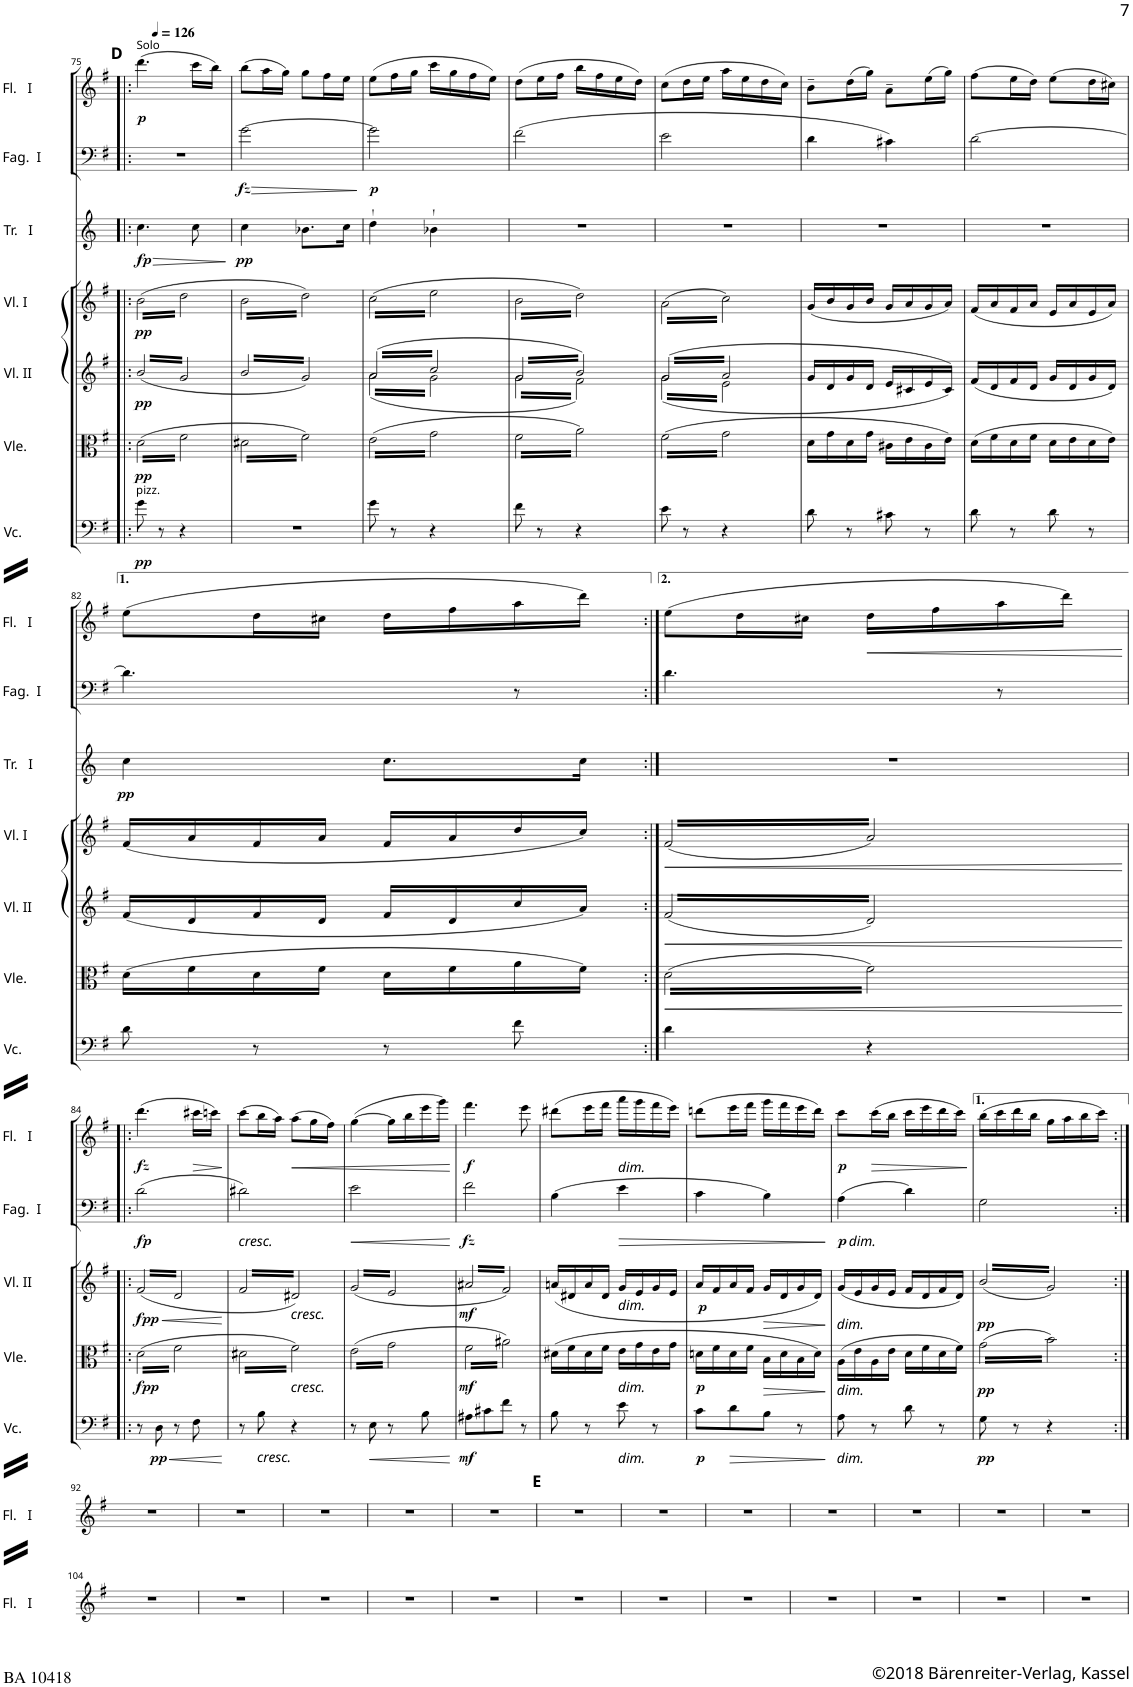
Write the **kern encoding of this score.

**kern	**dynam	**kern	**dynam	**kern	**dynam	**kern	**dynam	**kern	**dynam	**kern	**dynam	**kern	**dynam
*part7	*part7	*part6	*part6	*part5	*part5	*part4	*part4	*part3	*part3	*part2	*part2	*part1	*part1
*staff7	*staff7	*staff6	*staff6	*staff5	*staff5	*staff4	*staff4	*staff3	*staff3	*staff2	*staff2	*staff1	*staff1
*I"Violoncelli	*	*I"Viole	*	*I"Violini II	*	*I"Violini I	*	*I"Tromba I in Bb	*	*I"Fagotto I	*	*I"Flauto I	*
*I'Vc.	*	*I'Vle.	*	*I'Vl. II	*	*I'Vl. I	*	*I'Tr.   I	*	*I'Fag.  I	*	*I'Fl.   I	*
!!LO:PB:g=z
*clefF4	*	*clefC3	*	*clefG2	*	*clefG2	*	*clefG2	*	*clefF4	*	*clefG2	*
*	*	*	*	*	*	*Trd1c2	*	*Trd-1c-2	*	*	*	*	*
*k[f#]	*	*k[f#]	*	*k[f#]	*	*k[f#]	*	*k[]	*	*k[f#]	*	*k[f#]	*
*M2/4	*	*M2/4	*	*M2/4	*	*M2/4	*	*M2/4	*	*M2/4	*	*M2/4	*
*MM126	*	*MM126	*	*MM126	*	*MM126	*	*MM126	*	*MM126	*	*MM126	*
!!LO:REH:place=s1:a:B:cj:enc=none:fs=14:t=D
=75!|:	=75!|:	=75!|:	=75!|:	=75!|:	=75!|:	=75!|:	=75!|:	=75!|:	=75!|:	=75!|:	=75!|:	=75!|:	=75!|:
!	!	!	!	!	!	!	!	!	!	!	!	!LO:TX:a:t=Solo	!
!LO:TX:a:t=pizz.	!	!	!	!	!	!	!	!	!	!	!	!	!
!	!LO:DY:b	!	!LO:DY:b	!	!LO:DY:b	!	!LO:DY:b	!	!LO:HP:b	!	!	!	!
!	!	!	!	!	!	!	!	!	!LO:DY:n=1:b	!	!	!	!LO:DY:b
*	*	*tremolo	*	*	*	*	*	*	*	*	*	*	*
*	*	*	*	*tremolo	*	*	*	*	*	*	*	*	*
*	*	*	*	*	*	*tremolo	*	*	*	*	*	*	*
8g\	pp	(32d\LLL	pp	(32b/LLL	pp	(32b\LLL	pp	4.cc\	> fp	2r	.	(4.ddd\	p
.	.	32f#\	.	32g/	.	32dd\	.	.	.	.	.	.	.
.	.	32d\	.	32b/	.	32b\	.	.	.	.	.	.	.
.	.	32f#\	.	32g/	.	32dd\	.	.	.	.	.	.	.
8r	.	32d\	.	32b/	.	32b\	.	.	.	.	.	.	.
.	.	32f#\	.	32g/	.	32dd\	.	.	.	.	.	.	.
.	.	32d\	.	32b/	.	32b\	.	.	.	.	.	.	.
.	.	32f#\	.	32g/	.	32dd\	.	.	.	.	.	.	.
4r	.	32d\	.	32b/	.	32b\	.	.	.	.	.	.	.
.	.	32f#\	.	32g/	.	32dd\	.	.	.	.	.	.	.
.	.	32d\	.	32b/	.	32b\	.	.	.	.	.	.	.
.	.	32f#\	.	32g/	.	32dd\	.	.	.	.	.	.	.
.	.	32d\	.	32b/	.	32b\	.	8cc\	.	.	.	16ccc\LL	.
.	.	32f#\	.	32g/	.	32dd\	.	.	.	.	.	.	.
.	.	32d\	.	32b/	.	32b\	.	.	.	.	.	16bb\JJ)	.
.	.	32f#\JJJ	.	32g/JJJ	.	32dd\JJJ	.	.	.	.	.	.	.
.	.	.	.	.	.	.	.	.	]	.	.	.	.
=76	=76	=76	=76	=76	=76	=76	=76	=76	=76	=76	=76	=76	=76
!	!	!	!	!	!	!	!	!	!LO:DY:b	!	!LO:HP:b	!	!
!	!	!	!	!	!	!	!	!	!	!	!LO:DY:n=1:b	!	!
2r	.	32d#X\LLL	.	32b/LLL	.	32b\LLL	.	4cc\	pp	[2g\	> fz	(8bb\L	.
.	.	32f#\)	.	32g/)	.	32dd\)	.	.	.	.	.	.	.
.	.	32d#X\	.	32b/	.	32b\	.	.	.	.	.	.	.
.	.	32f#\)	.	32g/)	.	32dd\)	.	.	.	.	.	.	.
.	.	32d#X\	.	32b/	.	32b\	.	.	.	.	.	16aa\L	.
.	.	32f#\)	.	32g/)	.	32dd\)	.	.	.	.	.	.	.
.	.	32d#X\	.	32b/	.	32b\	.	.	.	.	.	16gg\JJ)	.
.	.	32f#\)	.	32g/)	.	32dd\)	.	.	.	.	.	.	.
.	.	32d#X\	.	32b/	.	32b\	.	8.b-X\L	.	.	.	8gg\L	.
.	.	32f#\)	.	32g/)	.	32dd\)	.	.	.	.	.	.	.
.	.	32d#X\	.	32b/	.	32b\	.	.	.	.	.	.	.
.	.	32f#\)	.	32g/)	.	32dd\)	.	.	.	.	.	.	.
.	.	32d#X\	.	32b/	.	32b\	.	.	.	.	.	16ff#\L	.
.	.	32f#\)	.	32g/)	.	32dd\)	.	.	.	.	.	.	.
.	.	32d#X\	.	32b/	.	32b\	.	16cc\Jk	.	.	.	16ee\JJ	.
.	.	32f#\)JJJ	.	32g/)JJJ	.	32dd\)JJJ	.	.	.	.	.	.	.
.	.	.	.	.	.	.	.	.	.	.	]	.	.
=77	=77	=77	=77	=77	=77	=77	=77	=77	=77	=77	=77	=77	=77
*	*	*	*	*^	*	*	*	*	*	*	*	*	*
!	!	!	!	!	!	!	!	!	!	!	!	!LO:DY:b	!	!
8g\	.	(32e\LLL	.	(32a/LLL	(32a\LLL	.	(32cc\LLL	.	4dd`\	.	2g\]	p	(8ee\L	.
.	.	32g\	.	32cc/	32g\	.	32ee\	.	.	.	.	.	.	.
.	.	32e\	.	32a/	32a\	.	32cc\	.	.	.	.	.	.	.
.	.	32g\	.	32cc/	32g\	.	32ee\	.	.	.	.	.	.	.
8r	.	32e\	.	32a/	32a\	.	32cc\	.	.	.	.	.	16ff#\L	.
.	.	32g\	.	32cc/	32g\	.	32ee\	.	.	.	.	.	.	.
.	.	32e\	.	32a/	32a\	.	32cc\	.	.	.	.	.	16gg\JJ	.
.	.	32g\	.	32cc/	32g\	.	32ee\	.	.	.	.	.	.	.
4r	.	32e\	.	32a/	32a\	.	32cc\	.	4b-X`\	.	.	.	16ccc\LL	.
.	.	32g\	.	32cc/	32g\	.	32ee\	.	.	.	.	.	.	.
.	.	32e\	.	32a/	32a\	.	32cc\	.	.	.	.	.	16gg\	.
.	.	32g\	.	32cc/	32g\	.	32ee\	.	.	.	.	.	.	.
.	.	32e\	.	32a/	32a\	.	32cc\	.	.	.	.	.	16ff#\	.
.	.	32g\	.	32cc/	32g\	.	32ee\	.	.	.	.	.	.	.
.	.	32e\	.	32a/	32a\	.	32cc\	.	.	.	.	.	16ee\JJ)	.
.	.	32g\JJJ	.	32cc/JJJ	32g\JJJ	.	32ee\JJJ	.	.	.	.	.	.	.
=78	=78	=78	=78	=78	=78	=78	=78	=78	=78	=78	=78	=78	=78	=78
8f#\	.	32f#\LLL	.	32g/LLL	32g\LLL	.	32b\LLL	.	2r	.	(2f#\	.	(8dd\L	.
.	.	32a\)	.	32b/)	32f#\)	.	32dd\)	.	.	.	.	.	.	.
.	.	32f#\	.	32g/	32g\	.	32b\	.	.	.	.	.	.	.
.	.	32a\)	.	32b/)	32f#\)	.	32dd\)	.	.	.	.	.	.	.
8r	.	32f#\	.	32g/	32g\	.	32b\	.	.	.	.	.	16ee\L	.
.	.	32a\)	.	32b/)	32f#\)	.	32dd\)	.	.	.	.	.	.	.
.	.	32f#\	.	32g/	32g\	.	32b\	.	.	.	.	.	16ff#\JJ	.
.	.	32a\)	.	32b/)	32f#\)	.	32dd\)	.	.	.	.	.	.	.
4r	.	32f#\	.	32g/	32g\	.	32b\	.	.	.	.	.	16bb\LL	.
.	.	32a\)	.	32b/)	32f#\)	.	32dd\)	.	.	.	.	.	.	.
.	.	32f#\	.	32g/	32g\	.	32b\	.	.	.	.	.	16ff#\	.
.	.	32a\)	.	32b/)	32f#\)	.	32dd\)	.	.	.	.	.	.	.
.	.	32f#\	.	32g/	32g\	.	32b\	.	.	.	.	.	16ee\	.
.	.	32a\)	.	32b/)	32f#\)	.	32dd\)	.	.	.	.	.	.	.
.	.	32f#\	.	32g/	32g\	.	32b\	.	.	.	.	.	16dd\JJ)	.
.	.	32a\)JJJ	.	32b/)JJJ	32f#\)JJJ	.	32dd\)JJJ	.	.	.	.	.	.	.
=79	=79	=79	=79	=79	=79	=79	=79	=79	=79	=79	=79	=79	=79	=79
8e\	.	(32f#\LLL	.	(32g/LLL	(32g\LLL	.	(32a\LLL	.	2r	.	2e\	.	(8cc\L	.
.	.	32g\	.	32a/	32e\	.	32cc\)	.	.	.	.	.	.	.
.	.	32f#\	.	32g/	32g\	.	32a\	.	.	.	.	.	.	.
.	.	32g\	.	32a/	32e\	.	32cc\)	.	.	.	.	.	.	.
8r	.	32f#\	.	32g/	32g\	.	32a\	.	.	.	.	.	16dd\L	.
.	.	32g\	.	32a/	32e\	.	32cc\)	.	.	.	.	.	.	.
.	.	32f#\	.	32g/	32g\	.	32a\	.	.	.	.	.	16ee\JJ	.
.	.	32g\	.	32a/	32e\	.	32cc\)	.	.	.	.	.	.	.
4r	.	32f#\	.	32g/	32g\	.	32a\	.	.	.	.	.	16aa\LL	.
.	.	32g\	.	32a/	32e\	.	32cc\)	.	.	.	.	.	.	.
.	.	32f#\	.	32g/	32g\	.	32a\	.	.	.	.	.	16ee\	.
.	.	32g\	.	32a/	32e\	.	32cc\)	.	.	.	.	.	.	.
.	.	32f#\	.	32g/	32g\	.	32a\	.	.	.	.	.	16dd\	.
.	.	32g\	.	32a/	32e\	.	32cc\)	.	.	.	.	.	.	.
.	.	32f#\	.	32g/	32g\	.	32a\	.	.	.	.	.	16cc\JJ)	.
.	.	32g\JJJ	.	32a/JJJ	32e\JJJ	.	32cc\)JJJ	.	.	.	.	.	.	.
*	*	*	*	*	*	*	*Xtremolo	*	*	*	*	*	*	*
*	*	*	*	*Xtremolo	*	*	*	*	*	*	*	*	*	*
*	*	*Xtremolo	*	*	*	*	*	*	*	*	*	*	*	*
*	*	*	*	*v	*v	*	*	*	*	*	*	*	*	*
=80	=80	=80	=80	=80	=80	=80	=80	=80	=80	=80	=80	=80	=80
8d\	.	16d\LL	.	16g/LL	.	(16g/LL	.	2r	.	4d\	.	8b~\L	.
.	.	.	.	.	.	.	.	.	.	.	.	.	.
.	.	16g\	.	16d/	.	16b/	.	.	.	.	.	.	.
.	.	.	.	.	.	.	.	.	.	.	.	.	.
8r	.	16d\	.	16g/	.	16g/	.	.	.	.	.	(16dd\L	.
.	.	.	.	.	.	.	.	.	.	.	.	.	.
.	.	16g\JJ	.	16d/JJ	.	16b/JJ	.	.	.	.	.	16gg\JJ)	.
.	.	.	.	.	.	.	.	.	.	.	.	.	.
8c#X\	.	16c#X\LL	.	16e/LL	.	16g/LL	.	.	.	4c#X\)	.	8a~\L	.
.	.	16e\	.	16c#X/	.	16a/	.	.	.	.	.	.	.
8r	.	16c#\	.	16e/	.	16g/	.	.	.	.	.	(16ee\L	.
.	.	16e\JJ)	.	16c#/JJ))	.	16a/JJ)	.	.	.	.	.	16gg\JJ)	.
=81	=81	=81	=81	=81	=81	=81	=81	=81	=81	=81	=81	=81	=81
8d\	.	(16d\LL	.	(16f#/LL	.	(16f#/LL	.	2r	.	[2d\	.	(8ff#\L	.
.	.	16f#\	.	16d/	.	16a/	.	.	.	.	.	.	.
8r	.	16d\	.	16f#/	.	16f#/	.	.	.	.	.	16ee\L	.
.	.	16f#\JJ	.	16d/JJ	.	16a/JJ	.	.	.	.	.	16dd\JJ)	.
8d\	.	16d\LL	.	16g/LL	.	16e/LL	.	.	.	.	.	(8ee\L	.
.	.	16e\	.	16d/	.	16a/	.	.	.	.	.	.	.
8r	.	16d\	.	16g/	.	16e/	.	.	.	.	.	16dd\L	.
.	.	16e\JJ)	.	16d/JJ)	.	16a/JJ)	.	.	.	.	.	16cc#X\JJ)	.
!!LO:LB:g=z
=82	=82	=82	=82	=82	=82	=82	=82	=82	=82	=82	=82	=82	=82
!	!	!	!	!	!	!	!	!	!LO:DY:b	!	!	!	!
8d\	.	(16d\LL	.	(16f#/LL	.	(16f#/LL	.	4cc\	pp	4.d\]	.	(8ee\L	.
.	.	16f#\	.	16d/	.	16a/	.	.	.	.	.	.	.
8r	.	16d\	.	16f#/	.	16f#/	.	.	.	.	.	16dd\L	.
.	.	16f#\JJ	.	16d/JJ	.	16a/JJ	.	.	.	.	.	16cc#X\JJ	.
8r	.	16d\LL	.	16f#/LL	.	16f#/LL	.	8.cc\L	.	.	.	16dd\LL	.
.	.	16f#\	.	16d/	.	16a/	.	.	.	.	.	16ff#\	.
8f#\	.	16a\	.	16cc/	.	16dd/	.	.	.	8r	.	16aa\	.
.	.	16f#\JJ)	.	16a/JJ)	.	16cc/JJ)	.	16cc\Jk	.	.	.	16ddd\JJ)	.
=83:|!	=83:|!	=83:|!	=83:|!	=83:|!	=83:|!	=83:|!	=83:|!	=83:|!	=83:|!	=83:|!	=83:|!	=83:|!	=83:|!
!	!	!	!LO:HP:b	!	!LO:HP:b	!	!LO:HP:b	!	!	!	!	!	!
*	*	*tremolo	*	*	*	*	*	*	*	*	*	*	*
*	*	*	*	*tremolo	*	*	*	*	*	*	*	*	*
*	*	*	*	*	*	*tremolo	*	*	*	*	*	*	*
4d\	.	(32d\LLL	<	(32f#/LLL	<	(32f#/LLL	<	2r	.	4.d\	.	(8ee\L	.
.	.	32f#\)	.	32d/)	.	32a/)	.	.	.	.	.	.	.
.	.	32d\	.	32f#/	.	32f#/	.	.	.	.	.	.	.
.	.	32f#\)	.	32d/)	.	32a/)	.	.	.	.	.	.	.
.	.	32d\	.	32f#/	.	32f#/	.	.	.	.	.	16dd\L	.
.	.	32f#\)	.	32d/)	.	32a/)	.	.	.	.	.	.	.
.	.	32d\	.	32f#/	.	32f#/	.	.	.	.	.	16cc#X\JJ	.
.	.	32f#\)	.	32d/)	.	32a/)	.	.	.	.	.	.	.
!	!	!	!	!	!	!	!	!	!	!	!	!	!LO:HP:b
4r	.	32d\	.	32f#/	.	32f#/	.	.	.	.	.	16dd\LL	<
.	.	32f#\)	.	32d/)	.	32a/)	.	.	.	.	.	.	.
.	.	32d\	.	32f#/	.	32f#/	.	.	.	.	.	16ff#\	.
.	.	32f#\)	.	32d/)	.	32a/)	.	.	.	.	.	.	.
.	.	32d\	.	32f#/	.	32f#/	.	.	.	8r	.	16aa\	.
.	.	32f#\)	.	32d/)	.	32a/)	.	.	.	.	.	.	.
.	.	32d\	.	32f#/	.	32f#/	.	.	.	.	.	16ddd\JJ)	.
.	.	32f#\)JJJ	.	32d/)JJJ	.	32a/)JJJ	.	.	.	.	.	.	.
*	*	*	*	*	*	*Xtremolo	*	*	*	*	*	*	*
.	.	.	[	.	[	.	[	.	.	.	.	.	[
!!LO:LB:g=z
=84!|:	=84!|:	=84!|:	=84!|:	=84!|:	=84!|:	=84!|:	=84!|:	=84!|:	=84!|:	=84!|:	=84!|:	=84!|:	=84!|:
!	!	!	!LO:DY:b	!	!LO:HP:b	!	!	!	!	!	!	!	!
!	!	!	!	!	!LO:DY:n=1:b	!	!	!	!	!	!LO:DY:b	!	!LO:DY:b
8r	.	(32d\LLL	other-dynamics	(32f#/LLL	< other-dynamics	2r	.	2r	.	(2d\	fp	(4.ddd\	fz
.	.	32f#\	.	32d/	.	.	.	.	.	.	.	.	.
.	.	32d\	.	32f#/	.	.	.	.	.	.	.	.	.
.	.	32f#\	.	32d/	.	.	.	.	.	.	.	.	.
!	!LO:HP:b	!	!	!	!	!	!	!	!	!	!	!	!
!	!LO:DY:n=1:b	!	!	!	!	!	!	!	!	!	!	!	!
8D\	< pp	32d\	.	32f#/	.	.	.	.	.	.	.	.	.
.	.	32f#\	.	32d/	.	.	.	.	.	.	.	.	.
.	.	32d\	.	32f#/	.	.	.	.	.	.	.	.	.
.	.	32f#\	.	32d/	.	.	.	.	.	.	.	.	.
8r	.	32d\	.	32f#/	.	.	.	.	.	.	.	.	.
.	.	32f#\	.	32d/	.	.	.	.	.	.	.	.	.
.	.	32d\	.	32f#/	.	.	.	.	.	.	.	.	.
.	.	32f#\	.	32d/	.	.	.	.	.	.	.	.	.
!	!	!	!	!	!	!	!	!	!	!	!	!	!LO:HP:b
8F#\	.	32d\	.	32f#/	.	.	.	.	.	.	.	16ccc#X\LL	>
.	.	32f#\	.	32d/	.	.	.	.	.	.	.	.	.
.	.	32d\	.	32f#/	.	.	.	.	.	.	.	16cccn\JJ)	.
.	.	32f#\JJJ	.	32d/JJJ	.	.	.	.	.	.	.	.	.
.	[	.	.	.	[	.	.	.	.	.	.	.	]
=85	=85	=85	=85	=85	=85	=85	=85	=85	=85	=85	=85	=85	=85
!	!	!	!	!	!	!	!	!	!	!LO:TX:b:i:t=cresc.	!	!	!
8r	.	32d#X\LLL	.	32f#/LLL	.	2r	.	2r	.	2d#X\)	.	(8ccc\L	.
.	.	32f#\)	.	32d#X/)	.	.	.	.	.	.	.	.	.
.	.	32d#X\	.	32f#/	.	.	.	.	.	.	.	.	.
.	.	32f#\)	.	32d#X/)	.	.	.	.	.	.	.	.	.
!LO:TX:b:i:t=cresc.	!	!	!	!	!	!	!	!	!	!	!	!	!
8B\	.	32d#X\	.	32f#/	.	.	.	.	.	.	.	16bb\L	.
.	.	32f#\)	.	32d#X/)	.	.	.	.	.	.	.	.	.
.	.	32d#X\	.	32f#/	.	.	.	.	.	.	.	16aa\JJ)	.
.	.	32f#\)	.	32d#X/)	.	.	.	.	.	.	.	.	.
!	!	!	!	!LO:TX:b:i:t=cresc.	!	!	!	!	!	!	!	!	!
!	!	!LO:TX:b:i:t=cresc.	!	!	!	!	!	!	!	!	!	!	!
!	!	!	!	!	!	!	!	!	!	!	!	!	!LO:HP:b
4r	.	32d#X\	.	32f#/	.	.	.	.	.	.	.	(8aa\L	<
.	.	32f#\)	.	32d#X/)	.	.	.	.	.	.	.	.	.
.	.	32d#X\	.	32f#/	.	.	.	.	.	.	.	.	.
.	.	32f#\)	.	32d#X/)	.	.	.	.	.	.	.	.	.
.	.	32d#X\	.	32f#/	.	.	.	.	.	.	.	16gg\L	.
.	.	32f#\)	.	32d#X/)	.	.	.	.	.	.	.	.	.
.	.	32d#X\	.	32f#/	.	.	.	.	.	.	.	16ff#\JJ)	.
.	.	32f#\)JJJ	.	32d#X/)JJJ	.	.	.	.	.	.	.	.	.
=86	=86	=86	=86	=86	=86	=86	=86	=86	=86	=86	=86	=86	=86
!	!	!	!	!	!	!	!	!	!	!	!LO:HP:b	!	!
8r	.	(32e\LLL	.	(32g/LLL	.	2r	.	2r	.	2e\	<	([4gg\	.
.	.	32g\	.	32e/	.	.	.	.	.	.	.	.	.
.	.	32e\	.	32g/	.	.	.	.	.	.	.	.	.
.	.	32g\	.	32e/	.	.	.	.	.	.	.	.	.
!	!LO:HP:b	!	!	!	!	!	!	!	!	!	!	!	!
8E\	<	32e\	.	32g/	.	.	.	.	.	.	.	.	.
.	.	32g\	.	32e/	.	.	.	.	.	.	.	.	.
.	.	32e\	.	32g/	.	.	.	.	.	.	.	.	.
.	.	32g\	.	32e/	.	.	.	.	.	.	.	.	.
8r	.	32e\	.	32g/	.	.	.	.	.	.	.	16gg\LL]	.
.	.	32g\	.	32e/	.	.	.	.	.	.	.	.	.
.	.	32e\	.	32g/	.	.	.	.	.	.	.	16bb\	.
.	.	32g\	.	32e/	.	.	.	.	.	.	.	.	.
8B\	.	32e\	.	32g/	.	.	.	.	.	.	.	16eee\	.
.	.	32g\	.	32e/	.	.	.	.	.	.	.	.	.
.	.	32e\	.	32g/	.	.	.	.	.	.	.	16ggg\JJ)	.
.	.	32g\JJJ	.	32e/JJJ	.	.	.	.	.	.	.	.	.
.	[	.	.	.	.	.	.	.	.	.	[	.	[
=87	=87	=87	=87	=87	=87	=87	=87	=87	=87	=87	=87	=87	=87
!	!LO:DY:b	!	!LO:DY:b	!	!LO:DY:b	!	!	!	!	!	!LO:DY:b	!	!LO:DY:b
8A#X\L	mf	32f#\LLL	mf	32a#X/LLL	mf	2r	.	2r	.	2f#\	fz	4.fff#\	f
.	.	32a#X\)	.	32f#/)	.	.	.	.	.	.	.	.	.
.	.	32f#\	.	32a#X/	.	.	.	.	.	.	.	.	.
.	.	32a#X\)	.	32f#/)	.	.	.	.	.	.	.	.	.
8c#X\	.	32f#\	.	32a#X/	.	.	.	.	.	.	.	.	.
.	.	32a#X\)	.	32f#/)	.	.	.	.	.	.	.	.	.
.	.	32f#\	.	32a#X/	.	.	.	.	.	.	.	.	.
.	.	32a#X\)	.	32f#/)	.	.	.	.	.	.	.	.	.
8f#\J	.	32f#\	.	32a#X/	.	.	.	.	.	.	.	.	.
.	.	32a#X\)	.	32f#/)	.	.	.	.	.	.	.	.	.
.	.	32f#\	.	32a#X/	.	.	.	.	.	.	.	.	.
.	.	32a#X\)	.	32f#/)	.	.	.	.	.	.	.	.	.
8r	.	32f#\	.	32a#X/	.	.	.	.	.	.	.	8eee\	.
.	.	32a#X\)	.	32f#/)	.	.	.	.	.	.	.	.	.
.	.	32f#\	.	32a#X/	.	.	.	.	.	.	.	.	.
.	.	32a#X\)JJJ	.	32f#/)JJJ	.	.	.	.	.	.	.	.	.
*	*	*	*	*Xtremolo	*	*	*	*	*	*	*	*	*
*	*	*Xtremolo	*	*	*	*	*	*	*	*	*	*	*
=88	=88	=88	=88	=88	=88	=88	=88	=88	=88	=88	=88	=88	=88
8B\	.	(16d#X\LL	.	(<16an/LL	.	2r	.	2r	.	(4B\	.	(8ddd#X\L	.
.	.	.	.	.	.	.	.	.	.	.	.	.	.
.	.	16f#\	.	16d#X/	.	.	.	.	.	.	.	.	.
.	.	.	.	.	.	.	.	.	.	.	.	.	.
8r	.	16d#\	.	16a/	.	.	.	.	.	.	.	16eee\L	.
.	.	.	.	.	.	.	.	.	.	.	.	.	.
.	.	16f#\JJ	.	16d#/JJ	.	.	.	.	.	.	.	16fff#\JJ	.
.	.	.	.	.	.	.	.	.	.	.	.	.	.
!	!	!	!	!	!	!	!	!	!	!	!	!LO:TX:b:i:t=dim.	!
!	!	!	!	!LO:TX:b:i:t=dim.	!	!	!	!	!	!	!	!	!
!	!	!LO:TX:b:i:t=dim.	!	!	!	!	!	!	!	!	!	!	!
!LO:TX:b:i:t=dim.	!	!	!	!	!	!	!	!	!	!	!	!	!
!	!	!	!	!	!	!	!	!	!	!	!LO:HP:b	!	!
8e\	.	16e\LL	.	16g/LL	.	.	.	.	.	4e\	>	16aaa\LL	.
.	.	16g\	.	16e/	.	.	.	.	.	.	.	16ggg\	.
8r	.	16e\	.	16g/	.	.	.	.	.	.	.	16fff#\	.
.	.	16g\JJ	.	16e/JJ	.	.	.	.	.	.	.	16eee\JJ)	.
=89	=89	=89	=89	=89	=89	=89	=89	=89	=89	=89	=89	=89	=89
!	!LO:DY:b	!	!LO:DY:b	!	!LO:DY:b	!	!	!	!	!	!	!	!
8c\L	p	16dn\LL	p	16a/LL	p	2r	.	2r	.	4c\	.	(8dddn\L	.
.	.	16f#\	.	16f#/	.	.	.	.	.	.	.	.	.
!	!LO:HP:b	!	!	!	!	!	!	!	!	!	!	!	!
8d\	>	16d\	.	16a/	.	.	.	.	.	.	.	16eee\L	.
.	.	16f#\JJ	.	16f#/JJ	.	.	.	.	.	.	.	16fff#\JJ	.
!	!	!	!LO:HP:b	!	!LO:HP:b	!	!	!	!	!	!	!	!
8B\J	.	16B\LL	>	16g/LL	>	.	.	.	.	4B\)	.	16ggg\LL	.
.	.	16d\	.	16d/	.	.	.	.	.	.	.	16fff#\	.
8r	.	16B\	.	16g/	.	.	.	.	.	.	.	16eee\	.
.	.	16d\JJ)	.	16d/JJ)	.	.	.	.	.	.	.	16ddd\JJ)	.
.	]	.	]	.	]	.	.	.	.	.	]	.	.
=90	=90	=90	=90	=90	=90	=90	=90	=90	=90	=90	=90	=90	=90
!	!	!	!	!	!	!	!	!	!	!LO:TX:b:i:t=dim.	!	!	!
!	!	!	!	!LO:TX:b:i:t=dim.	!	!	!	!	!	!	!	!	!
!	!	!LO:TX:b:i:t=dim.	!	!	!	!	!	!	!	!	!	!	!
!LO:TX:b:i:t=dim.	!	!	!	!	!	!	!	!	!	!	!	!	!
!	!	!	!	!	!	!	!	!	!	!	!LO:DY:b	!	!LO:DY:b
8A\	.	(16A\LL	.	(16g/LL	.	2r	.	2r	.	(4A\	p	8ccc\L	p
.	.	16e\	.	16e/	.	.	.	.	.	.	.	.	.
!	!	!	!	!	!	!	!	!	!	!	!	!	!LO:HP:b
8r	.	16A\	.	16g/	.	.	.	.	.	.	.	(16ccc\L	>
.	.	16e\JJ	.	16e/JJ	.	.	.	.	.	.	.	16bb\JJ	.
8d\	.	16d\LL	.	16f#/LL	.	.	.	.	.	4d\)	.	16ccc\LL	.
.	.	16f#\	.	16d/	.	.	.	.	.	.	.	16eee\	.
8r	.	16d\	.	16f#/	.	.	.	.	.	.	.	16ddd\	.
.	.	16f#\JJ)	.	16d/JJ)	.	.	.	.	.	.	.	16ccc\JJ)	.
.	.	.	.	.	.	.	.	.	.	.	.	.	]
=91	=91	=91	=91	=91	=91	=91	=91	=91	=91	=91	=91	=91	=91
!	!LO:DY:b	!	!LO:DY:b	!	!LO:DY:b	!	!	!	!	!	!	!	!
*	*	*tremolo	*	*	*	*	*	*	*	*	*	*	*
*	*	*	*	*tremolo	*	*	*	*	*	*	*	*	*
8G\	pp	(32g\LLL	pp	(32b/LLL	pp	2r	.	2r	.	2G\	.	(16bb\LL	.
.	.	32b\)	.	32g/)	.	.	.	.	.	.	.	.	.
.	.	32g\	.	32b/	.	.	.	.	.	.	.	16ccc\	.
.	.	32b\)	.	32g/)	.	.	.	.	.	.	.	.	.
8r	.	32g\	.	32b/	.	.	.	.	.	.	.	16ddd\	.
.	.	32b\)	.	32g/)	.	.	.	.	.	.	.	.	.
.	.	32g\	.	32b/	.	.	.	.	.	.	.	16bb\JJ	.
.	.	32b\)	.	32g/)	.	.	.	.	.	.	.	.	.
4r	.	32g\	.	32b/	.	.	.	.	.	.	.	16gg\LL	.
.	.	32b\)	.	32g/)	.	.	.	.	.	.	.	.	.
.	.	32g\	.	32b/	.	.	.	.	.	.	.	16aa\	.
.	.	32b\)	.	32g/)	.	.	.	.	.	.	.	.	.
.	.	32g\	.	32b/	.	.	.	.	.	.	.	16bb\	.
.	.	32b\)	.	32g/)	.	.	.	.	.	.	.	.	.
.	.	32g\	.	32b/	.	.	.	.	.	.	.	16ccc\JJ)	.
.	.	32b\)JJJ	.	32g/)JJJ	.	.	.	.	.	.	.	.	.
*	*	*	*	*Xtremolo	*	*	*	*	*	*	*	*	*
*	*	*Xtremolo	*	*	*	*	*	*	*	*	*	*	*
!!LO:LB:g=z
=92:|!	=92:|!	=92:|!	=92:|!	=92:|!	=92:|!	=92:|!	=92:|!	=92:|!	=92:|!	=92:|!	=92:|!	=92:|!	=92:|!
2r	.	2r	.	2r	.	2r	.	2r	.	2r	.	2r	.
.	.	.	.	.	.	.	.	.	.	.	.	.	.
.	.	.	.	.	.	.	.	.	.	.	.	.	.
.	.	.	.	.	.	.	.	.	.	.	.	.	.
.	.	.	.	.	.	.	.	.	.	.	.	.	.
.	.	.	.	.	.	.	.	.	.	.	.	.	.
.	.	.	.	.	.	.	.	.	.	.	.	.	.
.	.	.	.	.	.	.	.	.	.	.	.	.	.
=93	=93	=93	=93	=93	=93	=93	=93	=93	=93	=93	=93	=93	=93
2r	.	2r	.	2r	.	2r	.	2r	.	2r	.	2r	.
=94	=94	=94	=94	=94	=94	=94	=94	=94	=94	=94	=94	=94	=94
2r	.	2r	.	2r	.	2r	.	2r	.	2r	.	2r	.
=95	=95	=95	=95	=95	=95	=95	=95	=95	=95	=95	=95	=95	=95
2r	.	2r	.	2r	.	2r	.	2r	.	2r	.	2r	.
=96	=96	=96	=96	=96	=96	=96	=96	=96	=96	=96	=96	=96	=96
2r	.	2r	.	2r	.	2r	.	2r	.	2r	.	2r	.
!!LO:REH:place=s1:a:B:cj:enc=none:fs=14:t=E
=97	=97	=97	=97	=97	=97	=97	=97	=97	=97	=97	=97	=97	=97
2r	.	2r	.	2r	.	2r	.	2r	.	2r	.	2r	.
=98	=98	=98	=98	=98	=98	=98	=98	=98	=98	=98	=98	=98	=98
2r	.	2r	.	2r	.	2r	.	2r	.	2r	.	2r	.
=99	=99	=99	=99	=99	=99	=99	=99	=99	=99	=99	=99	=99	=99
2r	.	2r	.	2r	.	2r	.	2r	.	2r	.	2r	.
=100	=100	=100	=100	=100	=100	=100	=100	=100	=100	=100	=100	=100	=100
2r	.	2r	.	2r	.	2r	.	2r	.	2r	.	2r	.
=101	=101	=101	=101	=101	=101	=101	=101	=101	=101	=101	=101	=101	=101
2r	.	2r	.	2r	.	2r	.	2r	.	2r	.	2r	.
=102	=102	=102	=102	=102	=102	=102	=102	=102	=102	=102	=102	=102	=102
2r	.	2r	.	2r	.	2r	.	2r	.	2r	.	2r	.
=103	=103	=103	=103	=103	=103	=103	=103	=103	=103	=103	=103	=103	=103
2r	.	2r	.	2r	.	2r	.	2r	.	2r	.	2r	.
!!LO:LB:g=z
=104	=104	=104	=104	=104	=104	=104	=104	=104	=104	=104	=104	=104	=104
2r	.	2r	.	2r	.	2r	.	2r	.	2r	.	2r	.
=105	=105	=105	=105	=105	=105	=105	=105	=105	=105	=105	=105	=105	=105
2r	.	2r	.	2r	.	2r	.	2r	.	2r	.	2r	.
=106	=106	=106	=106	=106	=106	=106	=106	=106	=106	=106	=106	=106	=106
2r	.	2r	.	2r	.	2r	.	2r	.	2r	.	2r	.
=107	=107	=107	=107	=107	=107	=107	=107	=107	=107	=107	=107	=107	=107
2r	.	2r	.	2r	.	2r	.	2r	.	2r	.	2r	.
=108	=108	=108	=108	=108	=108	=108	=108	=108	=108	=108	=108	=108	=108
2r	.	2r	.	2r	.	2r	.	2r	.	2r	.	2r	.
=109	=109	=109	=109	=109	=109	=109	=109	=109	=109	=109	=109	=109	=109
2r	.	2r	.	2r	.	2r	.	2r	.	2r	.	2r	.
=110	=110	=110	=110	=110	=110	=110	=110	=110	=110	=110	=110	=110	=110
2r	.	2r	.	2r	.	2r	.	2r	.	2r	.	2r	.
=111	=111	=111	=111	=111	=111	=111	=111	=111	=111	=111	=111	=111	=111
2r	.	2r	.	2r	.	2r	.	2r	.	2r	.	2r	.
=112	=112	=112	=112	=112	=112	=112	=112	=112	=112	=112	=112	=112	=112
2r	.	2r	.	2r	.	2r	.	2r	.	2r	.	2r	.
=113	=113	=113	=113	=113	=113	=113	=113	=113	=113	=113	=113	=113	=113
2r	.	2r	.	2r	.	2r	.	2r	.	2r	.	2r	.
=114	=114	=114	=114	=114	=114	=114	=114	=114	=114	=114	=114	=114	=114
2r	.	2r	.	2r	.	2r	.	2r	.	2r	.	2r	.
=115	=115	=115	=115	=115	=115	=115	=115	=115	=115	=115	=115	=115	=115
2r	.	2r	.	2r	.	2r	.	2r	.	2r	.	2r	.
=	=	=	=	=	=	=	=	=	=	=	=	=	=
*-	*-	*-	*-	*-	*-	*-	*-	*-	*-	*-	*-	*-	*-
